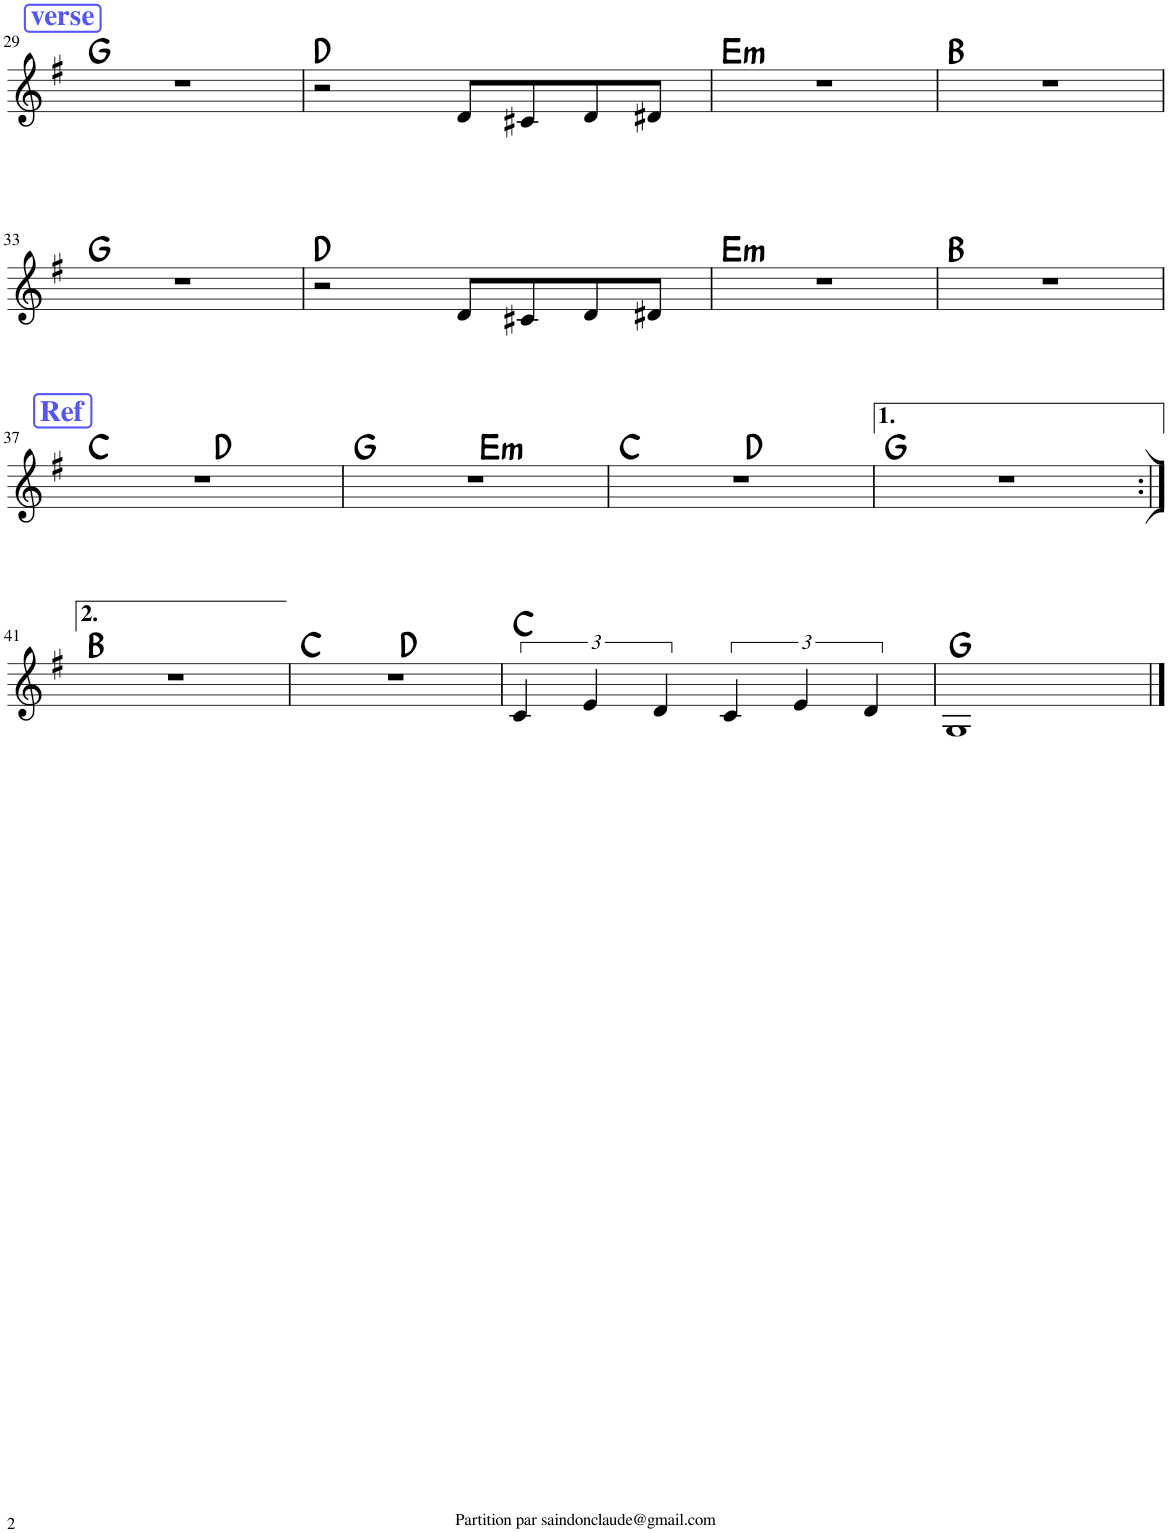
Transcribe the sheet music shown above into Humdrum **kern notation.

**kern	**harte
*part1	*part1
*staff1	*
*I"Piano	*
*I'Pno.	*
!!LO:PB:g=z
*clefG2	*
*k[f#]	*
*M4/4	*
!!LO:REH:place=s1:a:B:rj:color=#5555FF:fs=14:t=verse
=29	=29
1r	G:maj
=30	=30
2r	D:maj
8d/L	.
8c#X/	.
8d/	.
8d#X/J	.
=31	=31
!	!LO:H:kt=m
1r	E:min
=32	=32
1r	B:maj
!!LO:LB:g=z
=33	=33
1r	G:maj
=34	=34
2r	D:maj
8d/L	.
8c#X/	.
8d/	.
8d#X/J	.
=35	=35
!	!LO:H:kt=m
1r	E:min
=36	=36
1r	B:maj
!!LO:LB:g=z
!!LO:REH:place=s1:a:B:rj:color=#5555FF:fs=14:t=Ref
=37	=37
*^	*
1r	2ryy	C:maj
.	2ryy	D:maj
=38	=38	=38
1r	2ryy	G:maj
!	!	!LO:H:kt=m
.	2ryy	E:min
=39	=39	=39
1r	2ryy	C:maj
.	2ryy	D:maj
*v	*v	*
=40	=40
1r	G:maj
!!LO:LB:g=z
=41:|!	=41:|!
1r	B:maj
=42	=42
*^	*
1r	2ryy	C:maj
.	2ryy	D:maj
*v	*v	*
=43	=43
6c/	C:maj
6e/	.
6d/	.
6c/	.
6e/	.
6d/	.
=44	=44
1G	G:maj
==	==
*-	*-
